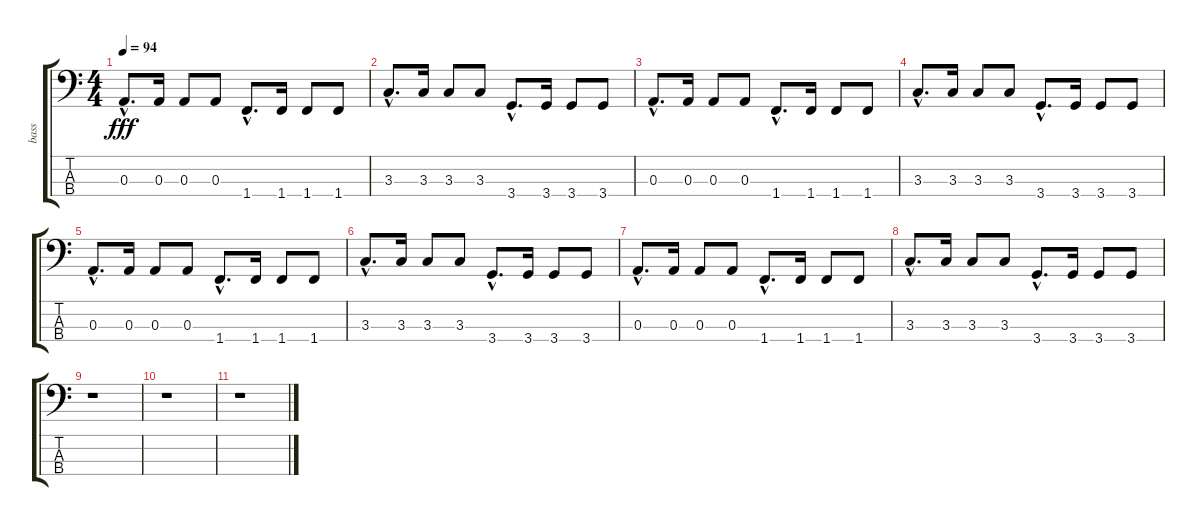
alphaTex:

\track ("bass" "bass") {instrument synthbass2}
\staff {score tabs}
\tuning (G2 D2 A1 E1) {hide}
\ts (4 4)
\tempo 94
\clef f4
\ks c
0.3{hac}.8{d dy fff} 0.3.16 0.3.8 0.3.8 1.4{hac}.8{d} 1.4.16 1.4.8 1.4.8 |
3.3{hac}.8{d} 3.3.16 3.3.8 3.3.8 3.4{hac}.8{d} 3.4.16 3.4.8 3.4.8 |
0.3{hac}.8{d} 0.3.16 0.3.8 0.3.8 1.4{hac}.8{d} 1.4.16 1.4.8 1.4.8 |
3.3{hac}.8{d} 3.3.16 3.3.8 3.3.8 3.4{hac}.8{d} 3.4.16 3.4.8 3.4.8 |
0.3{hac}.8{d} 0.3.16 0.3.8 0.3.8 1.4{hac}.8{d} 1.4.16 1.4.8 1.4.8 |
3.3{hac}.8{d} 3.3.16 3.3.8 3.3.8 3.4{hac}.8{d} 3.4.16 3.4.8 3.4.8 |
0.3{hac}.8{d} 0.3.16 0.3.8 0.3.8 1.4{hac}.8{d} 1.4.16 1.4.8 1.4.8 |
3.3{hac}.8{d} 3.3.16 3.3.8 3.3.8 3.4{hac}.8{d} 3.4.16 3.4.8 3.4.8 |
r.1 |
r.1 |
r.1
